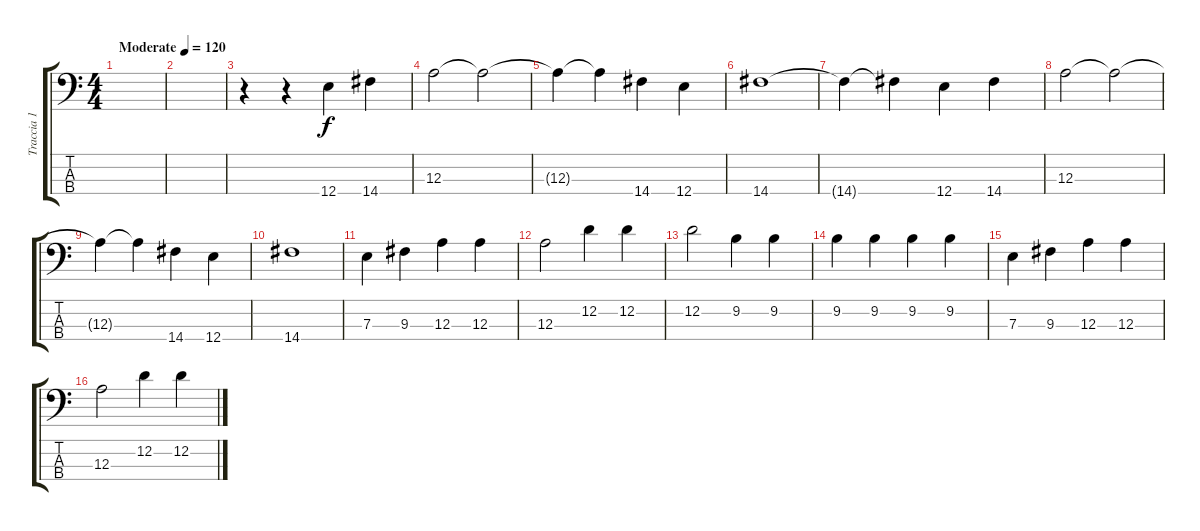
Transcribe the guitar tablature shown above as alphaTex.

\track ("Traccia 1" "Traccia 1") {instrument electricbassfinger}
\staff {score tabs}
\tuning (G2 D2 A1 E1) {hide}
\ts (4 4)
\tempo (120 "Moderate")
\clef f4
\ks c
|
|
r.4 r.4 12.4.4 14.4.4 |
12.3.2 12.3{t}.2 |
12.3{t}.4 12.3{t}.4 14.4.4 12.4.4 |
14.4.1 |
14.4{t}.4 14.4{t}.4 12.4.4 14.4.4 |
12.3.2 12.3{t}.2 |
12.3{t}.4 12.3{t}.4 14.4.4 12.4.4 |
14.4.1 |
7.3.4 9.3.4 12.3.4 12.3.4 |
12.3.2 12.2.4 12.2.4 |
12.2.2 9.2.4 9.2.4 |
9.2.4 9.2.4 9.2.4 9.2.4 |
7.3.4 9.3.4 12.3.4 12.3.4 |
12.3.2 12.2.4 12.2.4
